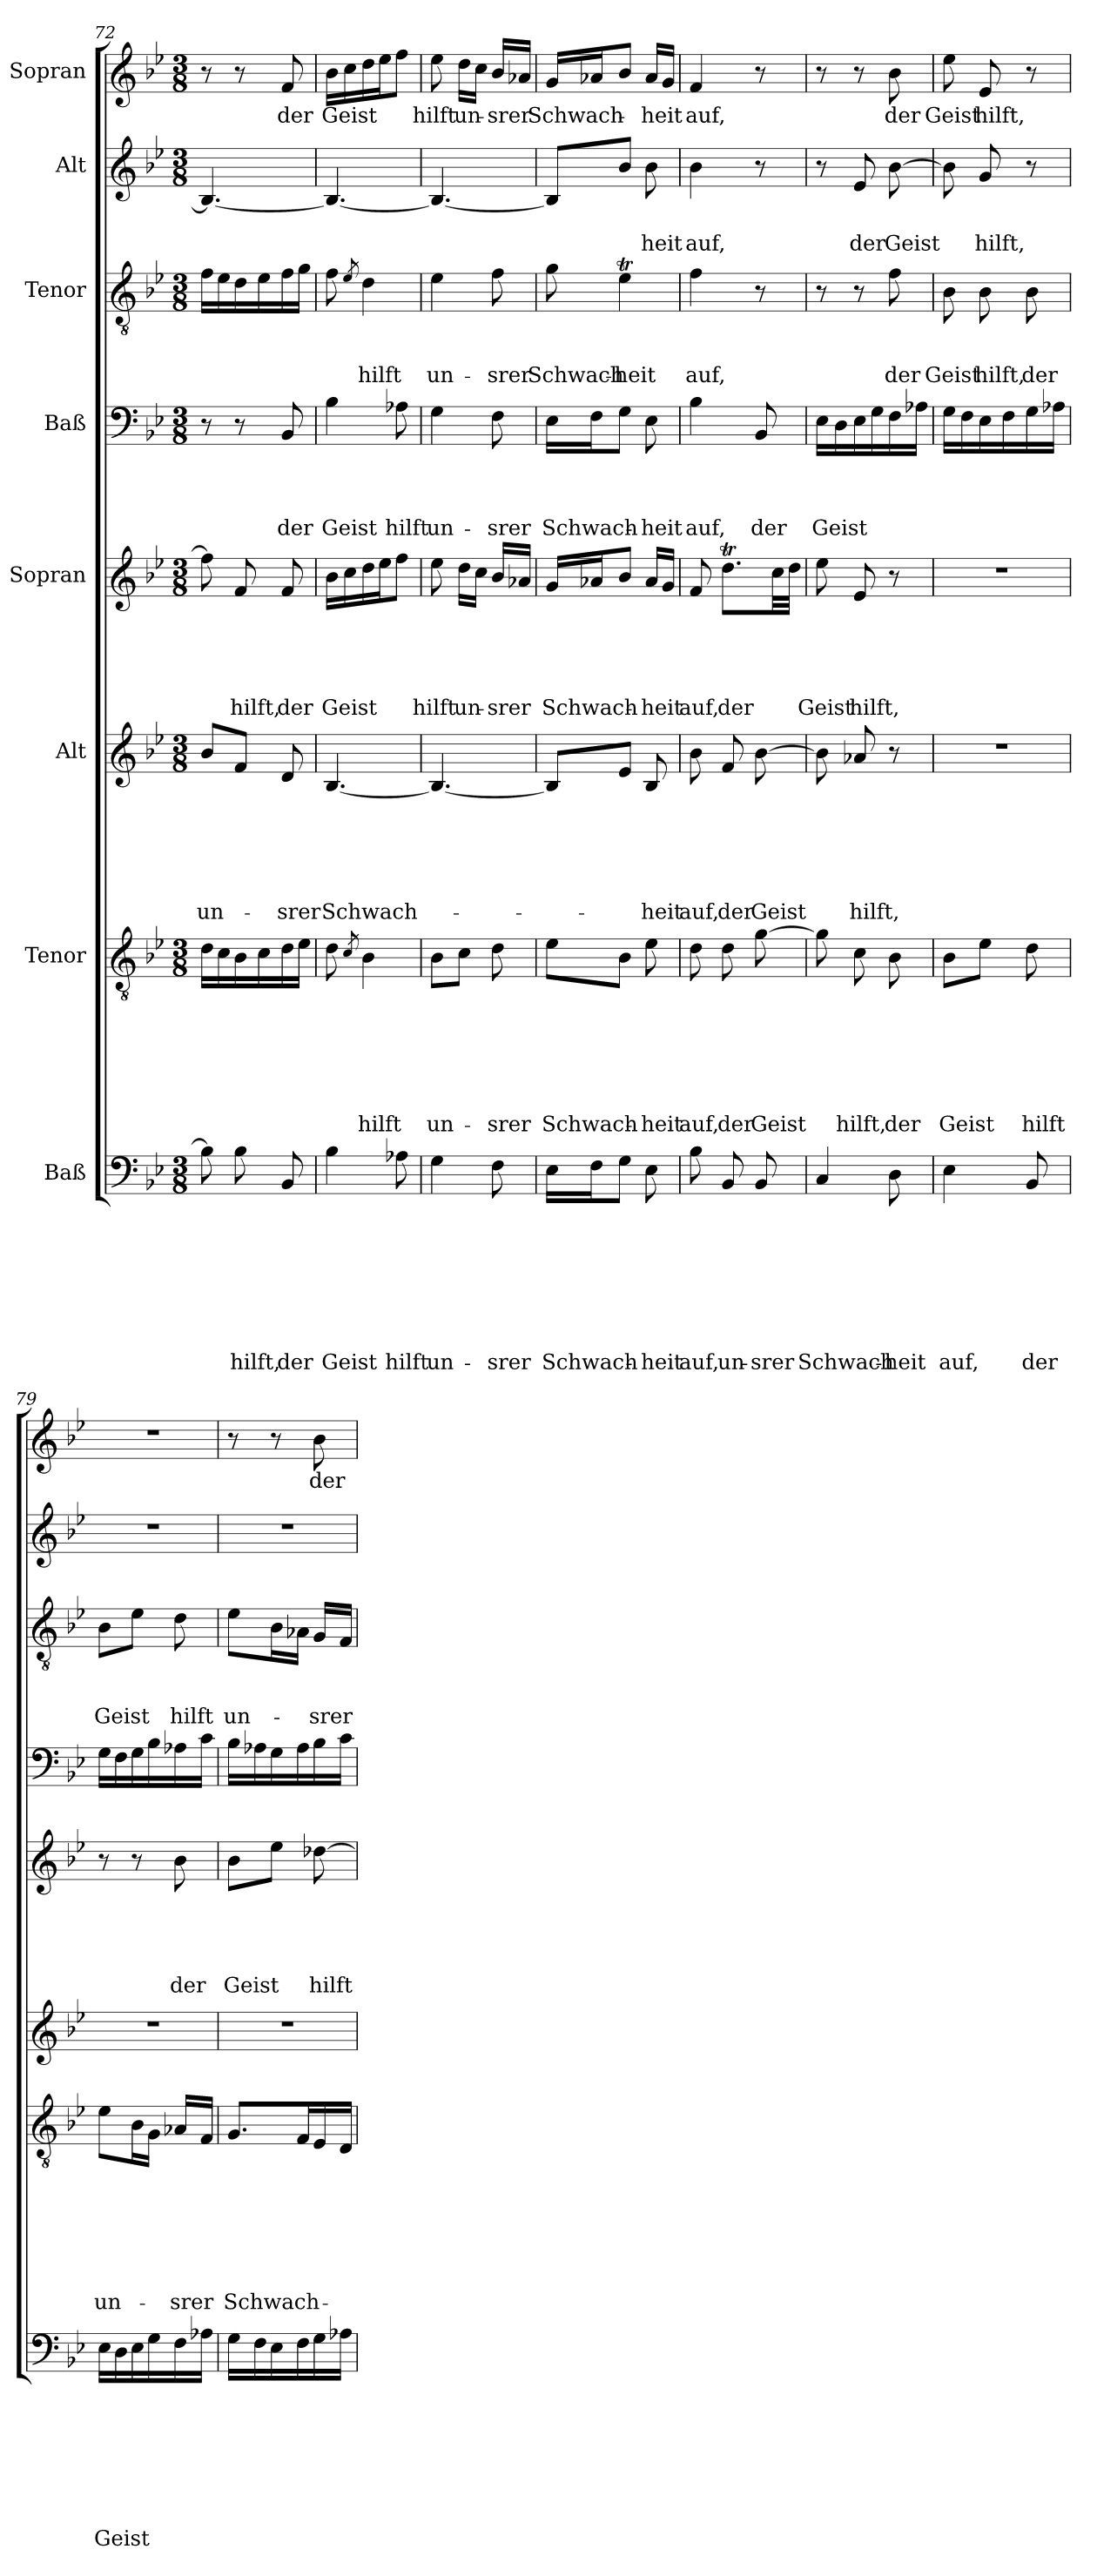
**kern	**text	**text	**text	**text	**text	**text	**text	**text	**kern	**text	**text	**text	**text	**text	**text	**text	**kern	**text	**text	**text	**text	**text	**text	**kern	**text	**text	**text	**text	**text	**kern	**text	**text	**text	**text	**kern	**text	**text	**text	**kern	**text	**text	**kern	**text
*part8	*part8	*part8	*part8	*part8	*part8	*part8	*part8	*part8	*part7	*part7	*part7	*part7	*part7	*part7	*part7	*part7	*part6	*part6	*part6	*part6	*part6	*part6	*part6	*part5	*part5	*part5	*part5	*part5	*part5	*part4	*part4	*part4	*part4	*part4	*part3	*part3	*part3	*part3	*part2	*part2	*part2	*part1	*part1
*staff8	*staff8	*staff8	*staff8	*staff8	*staff8	*staff8	*staff8	*staff8	*staff7	*staff7	*staff7	*staff7	*staff7	*staff7	*staff7	*staff7	*staff6	*staff6	*staff6	*staff6	*staff6	*staff6	*staff6	*staff5	*staff5	*staff5	*staff5	*staff5	*staff5	*staff4	*staff4	*staff4	*staff4	*staff4	*staff3	*staff3	*staff3	*staff3	*staff2	*staff2	*staff2	*staff1	*staff1
*I"Baß	*	*	*	*	*	*	*	*	*I"Tenor	*	*	*	*	*	*	*	*I"Alt	*	*	*	*	*	*	*I"Sopran	*	*	*	*	*	*I"Baß	*	*	*	*	*I"Tenor	*	*	*	*I"Alt	*	*	*I"Sopran	*
!!LO:LB:g=z
*clefF4	*	*	*	*	*	*	*	*	*clefGv2	*	*	*	*	*	*	*	*clefG2	*	*	*	*	*	*	*clefG2	*	*	*	*	*	*clefF4	*	*	*	*	*clefGv2	*	*	*	*clefG2	*	*	*clefG2	*
*k[b-e-]	*	*	*	*	*	*	*	*	*k[b-e-]	*	*	*	*	*	*	*	*k[b-e-]	*	*	*	*	*	*	*k[b-e-]	*	*	*	*	*	*k[b-e-]	*	*	*	*	*k[b-e-]	*	*	*	*k[b-e-]	*	*	*k[b-e-]	*
*B-:	*	*	*	*	*	*	*	*	*B-:	*	*	*	*	*	*	*	*B-:	*	*	*	*	*	*	*B-:	*	*	*	*	*	*B-:	*	*	*	*	*B-:	*	*	*	*B-:	*	*	*B-:	*
*M3/8	*	*	*	*	*	*	*	*	*M3/8	*	*	*	*	*	*	*	*M3/8	*	*	*	*	*	*	*M3/8	*	*	*	*	*	*M3/8	*	*	*	*	*M3/8	*	*	*	*M3/8	*	*	*M3/8	*
=72	=72	=72	=72	=72	=72	=72	=72	=72	=72	=72	=72	=72	=72	=72	=72	=72	=72	=72	=72	=72	=72	=72	=72	=72	=72	=72	=72	=72	=72	=72	=72	=72	=72	=72	=72	=72	=72	=72	=72	=72	=72	=72	=72
8B-!\]	.	.	.	.	.	.	.	.	16d!\LL	.	.	.	.	.	.	.	8b-!/L	.	.	.	.	.	un-	8ff!\]	.	.	.	.	.	8r	.	.	.	.	16f!\LL	.	.	.	4.B-!/_	.	.	8r	.
.	.	.	.	.	.	.	.	.	16c!\	.	.	.	.	.	.	.	.	.	.	.	.	.	.	.	.	.	.	.	.	.	.	.	.	.	16e-!\	.	.	.	.	.	.	.	.
8B-!\	.	.	.	.	.	.	.	hilft,	16B-!\	.	.	.	.	.	.	.	8f!/J	.	.	.	.	.	.	8f!/	.	.	.	.	hilft,	8r	.	.	.	.	16d!\	.	.	.	.	.	.	8r	.
.	.	.	.	.	.	.	.	.	16c!\	.	.	.	.	.	.	.	.	.	.	.	.	.	.	.	.	.	.	.	.	.	.	.	.	.	16e-!\	.	.	.	.	.	.	.	.
8BB-!/	.	.	.	.	.	.	.	der	16d!\	.	.	.	.	.	.	.	8d!/	.	.	.	.	.	-srer	8f!/	.	.	.	.	der	8BB-!/	.	.	.	der	16f!\	.	.	.	.	.	.	8f!/	der
.	.	.	.	.	.	.	.	.	16e-!\JJ	.	.	.	.	.	.	.	.	.	.	.	.	.	.	.	.	.	.	.	.	.	.	.	.	.	16g!\JJ	.	.	.	.	.	.	.	.
=73	=73	=73	=73	=73	=73	=73	=73	=73	=73	=73	=73	=73	=73	=73	=73	=73	=73	=73	=73	=73	=73	=73	=73	=73	=73	=73	=73	=73	=73	=73	=73	=73	=73	=73	=73	=73	=73	=73	=73	=73	=73	=73	=73
4B-!\	.	.	.	.	.	.	.	Geist	8d!\	.	.	.	.	.	.	.	[4.B-!/	.	.	.	.	.	Schwach-	16b-!\LL	.	.	.	.	Geist	4B-!\	.	.	.	Geist	8f!\	.	.	.	4.B-!/_	.	.	16b-!\LL	Geist
.	.	.	.	.	.	.	.	.	.	.	.	.	.	.	.	.	.	.	.	.	.	.	.	16cc!\	.	.	.	.	.	.	.	.	.	.	.	.	.	.	.	.	.	16cc!\	.
.	.	.	.	.	.	.	.	.	8qc/	.	.	.	.	.	.	.	.	.	.	.	.	.	.	.	.	.	.	.	.	.	.	.	.	.	8qe-/	.	.	.	.	.	.	.	.
.	.	.	.	.	.	.	.	.	4B-!\	.	.	.	.	.	.	hilft	.	.	.	.	.	.	.	16dd!\	.	.	.	.	.	.	.	.	.	.	4d!\	.	.	hilft	.	.	.	16dd!\	.
.	.	.	.	.	.	.	.	.	.	.	.	.	.	.	.	.	.	.	.	.	.	.	.	16ee-!\J	.	.	.	.	.	.	.	.	.	.	.	.	.	.	.	.	.	16ee-!\J	.
8A-X!\	.	.	.	.	.	.	.	hilft	.	.	.	.	.	.	.	.	.	.	.	.	.	.	.	8ff!\J	.	.	.	.	.	8A-X!\	.	.	.	hilft	.	.	.	.	.	.	.	8ff!\J	.
=74	=74	=74	=74	=74	=74	=74	=74	=74	=74	=74	=74	=74	=74	=74	=74	=74	=74	=74	=74	=74	=74	=74	=74	=74	=74	=74	=74	=74	=74	=74	=74	=74	=74	=74	=74	=74	=74	=74	=74	=74	=74	=74	=74
4G!\	.	.	.	.	.	.	.	un-	8B-!\L	.	.	.	.	.	.	un-	4.B-!/_	.	.	.	.	.	.	8ee-!\	.	.	.	.	hilft	4G!\	.	.	.	un-	4e-!\	.	.	un-	4.B-!/_	.	.	8ee-!\	hilft
.	.	.	.	.	.	.	.	.	8c\J	.	.	.	.	.	.	.	.	.	.	.	.	.	.	16dd!\LL	.	.	.	.	un-	.	.	.	.	.	.	.	.	.	.	.	.	16dd!\LL	un-
.	.	.	.	.	.	.	.	.	.	.	.	.	.	.	.	.	.	.	.	.	.	.	.	16cc!\JJ	.	.	.	.	.	.	.	.	.	.	.	.	.	.	.	.	.	16cc!\JJ	.
8F!\	.	.	.	.	.	.	.	-srer	8d!\	.	.	.	.	.	.	-srer	.	.	.	.	.	.	.	16b-!/LL	.	.	.	.	-srer	8F!\	.	.	.	-srer	8f!\	.	.	-srer	.	.	.	16b-!/LL	-srer
.	.	.	.	.	.	.	.	.	.	.	.	.	.	.	.	.	.	.	.	.	.	.	.	16a-X!/JJ	.	.	.	.	.	.	.	.	.	.	.	.	.	.	.	.	.	16a-X!/JJ	.
=75	=75	=75	=75	=75	=75	=75	=75	=75	=75	=75	=75	=75	=75	=75	=75	=75	=75	=75	=75	=75	=75	=75	=75	=75	=75	=75	=75	=75	=75	=75	=75	=75	=75	=75	=75	=75	=75	=75	=75	=75	=75	=75	=75
16E-!\LL	.	.	.	.	.	.	.	Schwach-	8e-!\L	.	.	.	.	.	.	Schwach-	8B-!/L]	.	.	.	.	.	.	16g!/LL	.	.	.	.	Schwach-	16E-!\LL	.	.	.	Schwach-	8g!\	.	.	Schwach-	8B-!/L]	.	.	16g!/LL	Schwach-
16F!\J	.	.	.	.	.	.	.	.	.	.	.	.	.	.	.	.	.	.	.	.	.	.	.	16a-X!/J	.	.	.	.	.	16F!\J	.	.	.	.	.	.	.	.	.	.	.	16a-X!/J	.
8G!\J	.	.	.	.	.	.	.	.	8B-!\J	.	.	.	.	.	.	.	8e-!/J	.	.	.	.	.	.	8b-!/J	.	.	.	.	.	8G!\J	.	.	.	.	4e-T!\	.	.	-heit	8b-!/J	.	.	8b-!/J	.
8E-!\	.	.	.	.	.	.	.	-heit	8e-!\	.	.	.	.	.	.	-heit	8B-!/	.	.	.	.	.	-heit	16a-!/LL	.	.	.	.	-heit	8E-!\	.	.	.	-heit	.	.	.	.	8b-!\	.	-heit	16a-!/LL	-heit
.	.	.	.	.	.	.	.	.	.	.	.	.	.	.	.	.	.	.	.	.	.	.	.	16g!/JJ	.	.	.	.	.	.	.	.	.	.	.	.	.	.	.	.	.	16g!/JJ	.
=76	=76	=76	=76	=76	=76	=76	=76	=76	=76	=76	=76	=76	=76	=76	=76	=76	=76	=76	=76	=76	=76	=76	=76	=76	=76	=76	=76	=76	=76	=76	=76	=76	=76	=76	=76	=76	=76	=76	=76	=76	=76	=76	=76
8B-!\	.	.	.	.	.	.	.	auf,	8d!\	.	.	.	.	.	.	auf,	8b-!\	.	.	.	.	.	auf,	8f!/	.	.	.	.	auf,	4B-!\	.	.	.	auf,	4f!\	.	.	auf,	4b-!\	.	auf,	4f!/	auf,
8BB-!/	.	.	.	.	.	.	.	un-	8d!\	.	.	.	.	.	.	der	8f!/	.	.	.	.	.	der	8.ddt!\L	.	.	.	.	der	.	.	.	.	.	.	.	.	.	.	.	.	.	.
8BB-!/	.	.	.	.	.	.	.	-srer	[8g!\	.	.	.	.	.	.	Geist	[8b-!\	.	.	.	.	.	Geist	.	.	.	.	.	.	8BB-!/	.	.	.	der	8r	.	.	.	8r	.	.	8r	.
.	.	.	.	.	.	.	.	.	.	.	.	.	.	.	.	.	.	.	.	.	.	.	.	32cc!\LL	.	.	.	.	.	.	.	.	.	.	.	.	.	.	.	.	.	.	.
.	.	.	.	.	.	.	.	.	.	.	.	.	.	.	.	.	.	.	.	.	.	.	.	32dd!\JJJ	.	.	.	.	.	.	.	.	.	.	.	.	.	.	.	.	.	.	.
!!LO:PB:g=z
=77	=77	=77	=77	=77	=77	=77	=77	=77	=77	=77	=77	=77	=77	=77	=77	=77	=77	=77	=77	=77	=77	=77	=77	=77	=77	=77	=77	=77	=77	=77	=77	=77	=77	=77	=77	=77	=77	=77	=77	=77	=77	=77	=77
4C!/	.	.	.	.	.	.	.	Schwach-	8g!\]	.	.	.	.	.	.	.	8b-!\]	.	.	.	.	.	.	8ee-!\	.	.	.	.	Geist	16E-!\LL	.	.	.	Geist	8r	.	.	.	8r	.	.	8r	.
.	.	.	.	.	.	.	.	.	.	.	.	.	.	.	.	.	.	.	.	.	.	.	.	.	.	.	.	.	.	16D!\	.	.	.	.	.	.	.	.	.	.	.	.	.
.	.	.	.	.	.	.	.	.	8c!\	.	.	.	.	.	.	hilft,	8a-X!/	.	.	.	.	.	hilft,	8e-!/	.	.	.	.	hilft,	16E-!\	.	.	.	.	8r	.	.	.	8e-!/	.	der	8r	.
.	.	.	.	.	.	.	.	.	.	.	.	.	.	.	.	.	.	.	.	.	.	.	.	.	.	.	.	.	.	16G!\	.	.	.	.	.	.	.	.	.	.	.	.	.
8D!\	.	.	.	.	.	.	.	-heit	8B-!\	.	.	.	.	.	.	der	8r	.	.	.	.	.	.	8r	.	.	.	.	.	16F!\	.	.	.	.	8f!\	.	.	der	[8b-!\	.	Geist	8b-!\	der
.	.	.	.	.	.	.	.	.	.	.	.	.	.	.	.	.	.	.	.	.	.	.	.	.	.	.	.	.	.	16A-X!\JJ	.	.	.	.	.	.	.	.	.	.	.	.	.
=78	=78	=78	=78	=78	=78	=78	=78	=78	=78	=78	=78	=78	=78	=78	=78	=78	=78	=78	=78	=78	=78	=78	=78	=78	=78	=78	=78	=78	=78	=78	=78	=78	=78	=78	=78	=78	=78	=78	=78	=78	=78	=78	=78
4E-!\	.	.	.	.	.	.	.	auf,	8B-!\L	.	.	.	.	.	.	Geist	4.r	.	.	.	.	.	.	4.r	.	.	.	.	.	16G!\LL	.	.	.	.	8B-!\	.	.	Geist	8b-!\]	.	.	8ee-!\	Geist
.	.	.	.	.	.	.	.	.	.	.	.	.	.	.	.	.	.	.	.	.	.	.	.	.	.	.	.	.	.	16F!\	.	.	.	.	.	.	.	.	.	.	.	.	.
.	.	.	.	.	.	.	.	.	8e-!\J	.	.	.	.	.	.	.	.	.	.	.	.	.	.	.	.	.	.	.	.	16E-!\	.	.	.	.	8B-!\	.	.	hilft,	8g!/	.	hilft,	8e-!/	hilft,
.	.	.	.	.	.	.	.	.	.	.	.	.	.	.	.	.	.	.	.	.	.	.	.	.	.	.	.	.	.	16F!\	.	.	.	.	.	.	.	.	.	.	.	.	.
8BB-!/	.	.	.	.	.	.	.	der	8d!\	.	.	.	.	.	.	hilft	.	.	.	.	.	.	.	.	.	.	.	.	.	16G!\	.	.	.	.	8B-!\	.	.	der	8r	.	.	8r	.
.	.	.	.	.	.	.	.	.	.	.	.	.	.	.	.	.	.	.	.	.	.	.	.	.	.	.	.	.	.	16A-X!\JJ	.	.	.	.	.	.	.	.	.	.	.	.	.
=79	=79	=79	=79	=79	=79	=79	=79	=79	=79	=79	=79	=79	=79	=79	=79	=79	=79	=79	=79	=79	=79	=79	=79	=79	=79	=79	=79	=79	=79	=79	=79	=79	=79	=79	=79	=79	=79	=79	=79	=79	=79	=79	=79
16E-!\LL	.	.	.	.	.	.	.	Geist	8e-!\L	.	.	.	.	.	.	un-	4.r	.	.	.	.	.	.	8r	.	.	.	.	.	16G!\LL	.	.	.	.	8B-!\L	.	.	Geist	4.r	.	.	4.r	.
16D!\	.	.	.	.	.	.	.	.	.	.	.	.	.	.	.	.	.	.	.	.	.	.	.	.	.	.	.	.	.	16F!\	.	.	.	.	.	.	.	.	.	.	.	.	.
16E-!\	.	.	.	.	.	.	.	.	16B-!\L	.	.	.	.	.	.	.	.	.	.	.	.	.	.	8r	.	.	.	.	.	16G!\	.	.	.	.	8e-!\J	.	.	.	.	.	.	.	.
16G!\	.	.	.	.	.	.	.	.	16G!\JJ	.	.	.	.	.	.	.	.	.	.	.	.	.	.	.	.	.	.	.	.	16B-!\	.	.	.	.	.	.	.	.	.	.	.	.	.
16F!\	.	.	.	.	.	.	.	.	16A-X!/LL	.	.	.	.	.	.	-srer	.	.	.	.	.	.	.	8b-!\	.	.	.	.	der	16A-X!\	.	.	.	.	8d!\	.	.	hilft	.	.	.	.	.
16A-X!\JJ	.	.	.	.	.	.	.	.	16F!/JJ	.	.	.	.	.	.	.	.	.	.	.	.	.	.	.	.	.	.	.	.	16c!\JJ	.	.	.	.	.	.	.	.	.	.	.	.	.
=80	=80	=80	=80	=80	=80	=80	=80	=80	=80	=80	=80	=80	=80	=80	=80	=80	=80	=80	=80	=80	=80	=80	=80	=80	=80	=80	=80	=80	=80	=80	=80	=80	=80	=80	=80	=80	=80	=80	=80	=80	=80	=80	=80
16G!\LL	.	.	.	.	.	.	.	.	8.G!/L	.	.	.	.	.	.	Schwach-	4.r	.	.	.	.	.	.	8b-!\L	.	.	.	.	Geist	16B-!\LL	.	.	.	.	8e-!\L	.	.	un-	4.r	.	.	8r	.
16F!\	.	.	.	.	.	.	.	.	.	.	.	.	.	.	.	.	.	.	.	.	.	.	.	.	.	.	.	.	.	16A-X!\	.	.	.	.	.	.	.	.	.	.	.	.	.
16E-!\	.	.	.	.	.	.	.	.	.	.	.	.	.	.	.	.	.	.	.	.	.	.	.	8ee-!\J	.	.	.	.	.	16G!\	.	.	.	.	16B-!\L	.	.	.	.	.	.	8r	.
16F!\	.	.	.	.	.	.	.	.	16F!/L	.	.	.	.	.	.	.	.	.	.	.	.	.	.	.	.	.	.	.	.	16A-!\	.	.	.	.	16A-X!\JJ	.	.	.	.	.	.	.	.
16G!\	.	.	.	.	.	.	.	.	16E-!/	.	.	.	.	.	.	.	.	.	.	.	.	.	.	[8dd-X!\	.	.	.	.	hilft	16B-!\	.	.	.	.	16G!/LL	.	.	-srer	.	.	.	8b-!\	der
16A-X!\JJ	.	.	.	.	.	.	.	.	16D!/JJ	.	.	.	.	.	.	.	.	.	.	.	.	.	.	.	.	.	.	.	.	16c!\JJ	.	.	.	.	16F!/JJ	.	.	.	.	.	.	.	.
=	=	=	=	=	=	=	=	=	=	=	=	=	=	=	=	=	=	=	=	=	=	=	=	=	=	=	=	=	=	=	=	=	=	=	=	=	=	=	=	=	=	=	=
*-	*-	*-	*-	*-	*-	*-	*-	*-	*-	*-	*-	*-	*-	*-	*-	*-	*-	*-	*-	*-	*-	*-	*-	*-	*-	*-	*-	*-	*-	*-	*-	*-	*-	*-	*-	*-	*-	*-	*-	*-	*-	*-	*-
